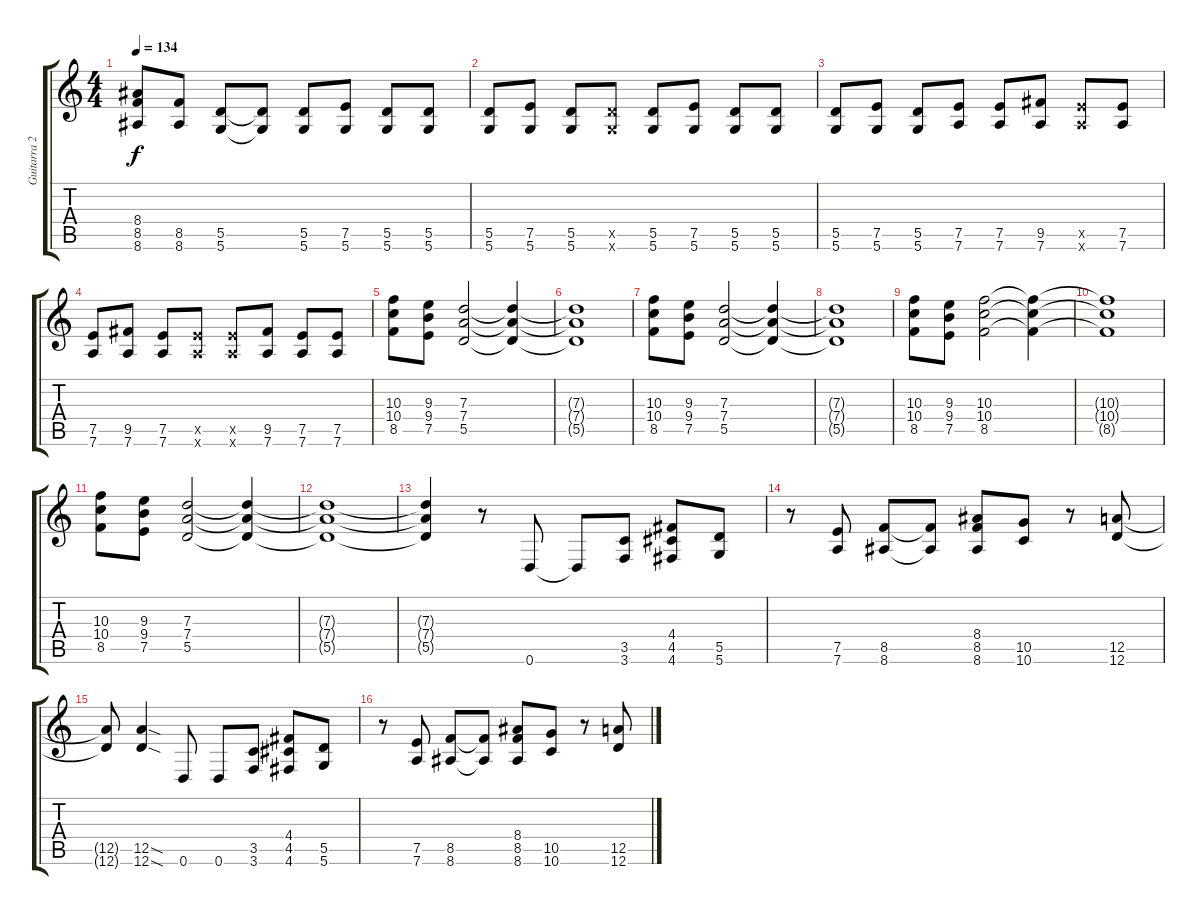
\track ("Guitarra 2 [Brad Whitford]" "Guitarra 2") {instrument distortionguitar}
\staff {score tabs}
\tuning (E4 B3 G3 D3 A2 D2) {hide}
\ts (4 4)
\tempo 134
\clef g2
\ks c
(8.4 8.5 8.6).8{dy f} (8.5 8.6).8 (5.5 5.6).8 (5.5{t} 5.6{t}).8 (5.5 5.6).8 (7.5 5.6).8 (5.5 5.6).8 (5.5 5.6).8 |
(5.5 5.6).8 (7.5 5.6).8 (5.5 5.6).8 (5.5{x} 5.6{x}).8 (5.5 5.6).8 (7.5 5.6).8 (5.5 5.6).8 (5.5 5.6).8 |
(5.5 5.6).8 (7.5 5.6).8 (5.5 5.6).8 (7.5 7.6).8 (7.5 7.6).8 (9.5 7.6).8 (7.5{x} 7.6{x}).8 (7.5 7.6).8 |
(7.5 7.6).8 (9.5 7.6).8 (7.5 7.6).8 (7.5{x} 7.6{x}).8 (7.5{x} 7.6{x}).8 (9.5 7.6).8 (7.5 7.6).8 (7.5 7.6).8 |
(10.3 10.4 8.5).8 (9.3 9.4 7.5).8 (7.3 7.4 5.5).2 (7.3{t} 7.4{t} 5.5{t}).4 |
(7.3{t} 7.4{t} 5.5{t}).1 |
(10.3 10.4 8.5).8 (9.3 9.4 7.5).8 (7.3 7.4 5.5).2 (7.3{t} 7.4{t} 5.5{t}).4 |
(7.3{t} 7.4{t} 5.5{t}).1 |
(10.3 10.4 8.5).8 (9.3 9.4 7.5).8 (10.3 10.4 8.5).2 (10.3{t} 10.4{t} 8.5{t}).4 |
(10.3{t} 10.4{t} 8.5{t}).1 |
(10.3 10.4 8.5).8 (9.3 9.4 7.5).8 (7.3 7.4 5.5).2 (7.3{t} 7.4{t} 5.5{t}).4 |
(7.3{t} 7.4{t} 5.5{t}).1 |
(7.3{t} 7.4{t} 5.5{t}).4 r.8 0.6.8 0.6{t}.8 (3.5 3.6).8 (4.4 4.5 4.6).8 (5.5 5.6).8 |
r.8 (7.5 7.6).8 (8.5 8.6).8 (8.5{t} 8.6{t}).8 (8.4 8.5 8.6).8 (10.5 10.6).8 r.8 (12.5 12.6).8 |
(12.5{t} 12.6{t}).8 (12.5{sod} 12.6{sod}).4 0.6.8 0.6.8 (3.5 3.6).8 (4.4 4.5 4.6).8 (5.5 5.6).8 |
r.8 (7.5 7.6).8 (8.5 8.6).8 (8.5{t} 8.6{t}).8 (8.4 8.5 8.6).8 (10.5 10.6).8 r.8 (12.5 12.6).8
